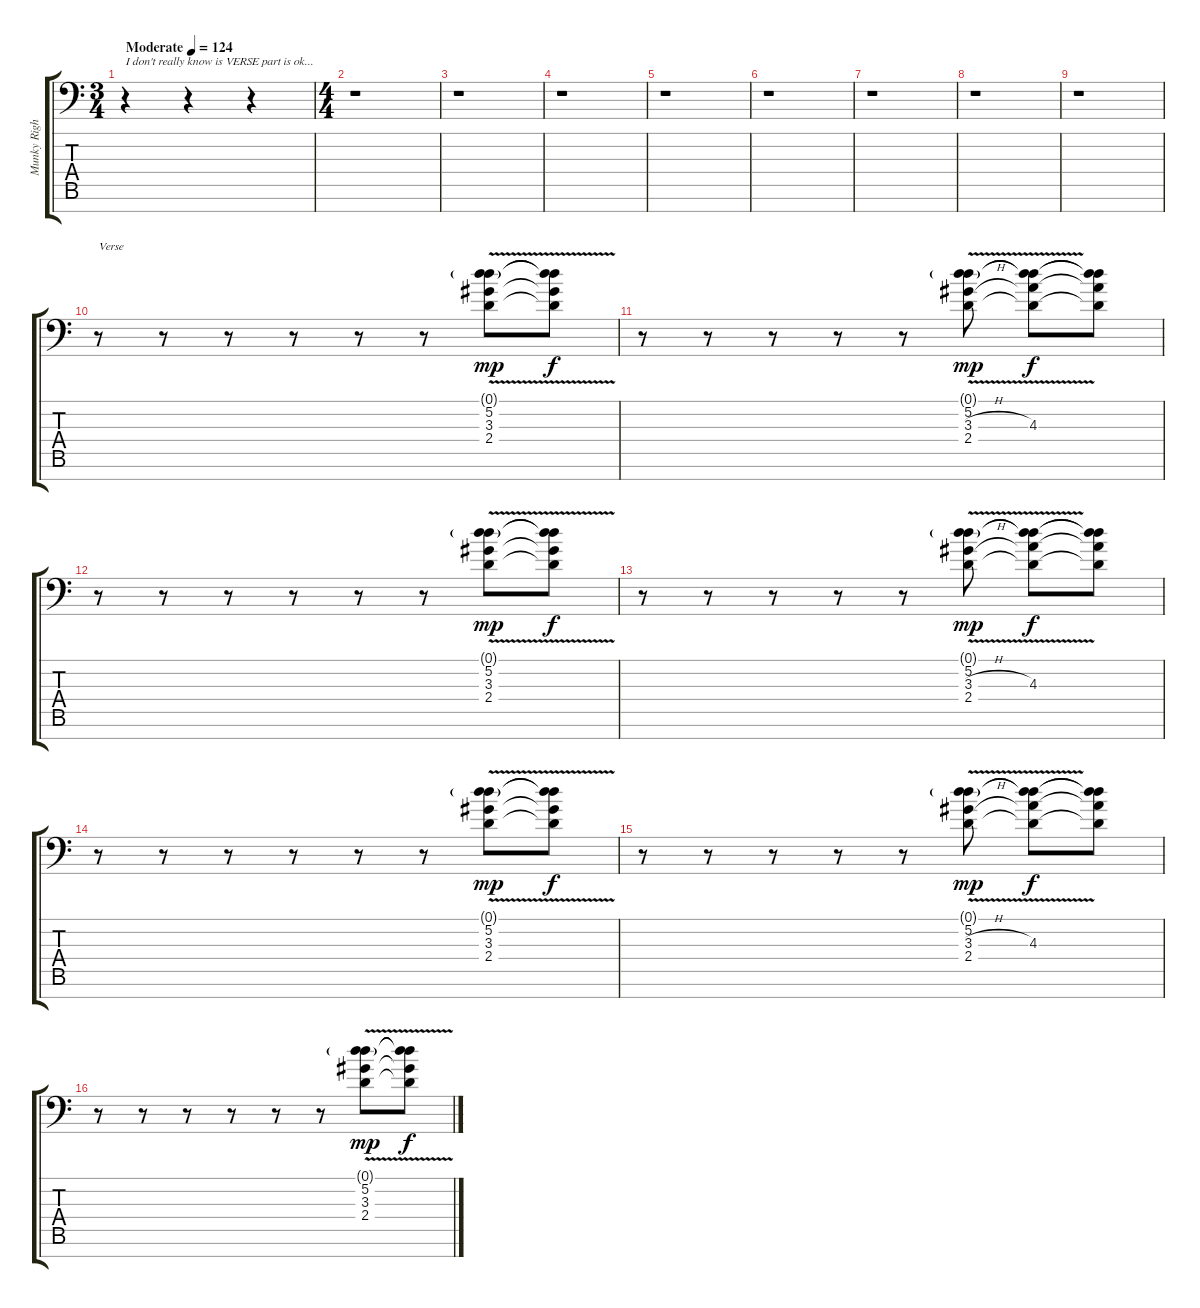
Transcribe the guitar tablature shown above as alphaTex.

\track ("Munky Right" "Munky Righ") {instrument distortionguitar}
\staff {score tabs}
\tuning (D4 A3 F3 C3 G2 D2 A1) {hide}
\ts (3 4)
\tempo (124 "Moderate")
\clef f4
\ks c
r.4{txt "I don't really know is VERSE part is ok..." dy mp instrument distortionguitar} r.4 r.4 |
\ts (4 4)
r.1 |
r.1 |
r.1 |
r.1 |
r.1 |
r.1 |
r.1 |
r.1 |
r.8{txt "Verse" volume 8} r.8 r.8 r.8 r.8 r.8 (0.1{g} 5.2{v} 3.3 2.4).8 (0.1{t} 5.2{t} 3.3{t} 2.4{t}).8{dy f} |
r.8 r.8 r.8 r.8 r.8 (0.1{g} 5.2{v} 3.3{h} 2.4).8{dy mp} (0.1{t} 5.2{t} 4.3 2.4{t}).8{dy f} (0.1{t} 5.2{t} 4.3{t} 2.4{t}).8 |
r.8 r.8 r.8 r.8 r.8 r.8 (0.1{g} 5.2{v} 3.3 2.4).8{dy mp} (0.1{t} 5.2{t} 3.3{t} 2.4{t}).8{dy f} |
r.8 r.8 r.8 r.8 r.8 (0.1{g} 5.2{v} 3.3{h} 2.4).8{dy mp} (0.1{t} 5.2{t} 4.3 2.4{t}).8{dy f} (0.1{t} 5.2{t} 4.3{t} 2.4{t}).8 |
r.8 r.8 r.8 r.8 r.8 r.8 (0.1{g} 5.2{v} 3.3 2.4).8{dy mp} (0.1{t} 5.2{t} 3.3{t} 2.4{t}).8{dy f} |
r.8 r.8 r.8 r.8 r.8 (0.1{g} 5.2{v} 3.3{h} 2.4).8{dy mp} (0.1{t} 5.2{t} 4.3 2.4{t}).8{dy f} (0.1{t} 5.2{t} 4.3{t} 2.4{t}).8 |
r.8 r.8 r.8 r.8 r.8 r.8 (0.1{g} 5.2{v} 3.3 2.4).8{dy mp} (0.1{t} 5.2{t} 3.3{t} 2.4{t}).8{dy f}
